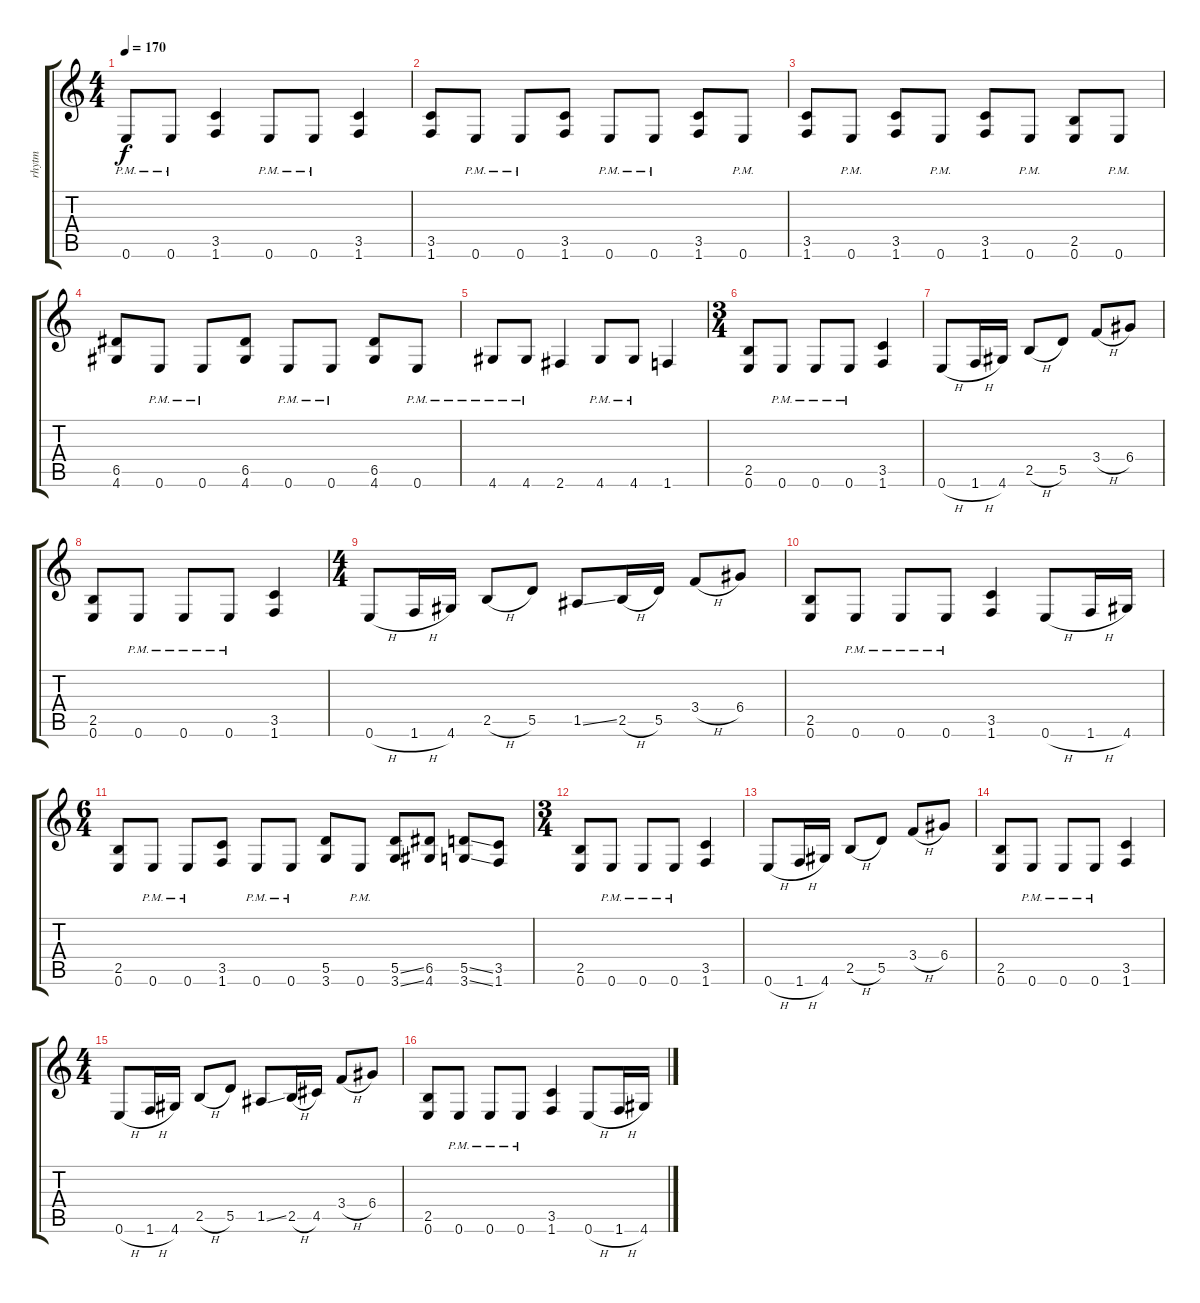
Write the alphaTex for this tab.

\track ("rhytm" "rhytm") {instrument distortionguitar}
\staff {score tabs}
\tuning (E4 B3 G3 D3 A2 E2) {hide}
\ts (4 4)
\tempo 170
\clef g2
\ks c
0.6{pm}.8{dy f} 0.6{pm}.8 (3.5 1.6).4 0.6{pm}.8 0.6{pm}.8 (3.5 1.6).4 |
(3.5 1.6).8 0.6{pm}.8 0.6{pm}.8 (3.5 1.6).8 0.6{pm}.8 0.6{pm}.8 (3.5 1.6).8 0.6{pm}.8 |
(3.5 1.6).8 0.6{pm}.8 (3.5 1.6).8 0.6{pm}.8 (3.5 1.6).8 0.6{pm}.8 (2.5 0.6).8 0.6{pm}.8 |
(6.5 4.6).8 0.6{pm}.8 0.6{pm}.8 (6.5 4.6).8 0.6{pm}.8 0.6{pm}.8 (6.5 4.6).8 0.6{pm}.8 |
4.6{pm}.8 4.6{pm}.8 2.6.4 4.6{pm}.8 4.6{pm}.8 1.6.4 |
\ts (3 4)
(2.5 0.6).8 0.6{pm}.8 0.6{pm}.8 0.6{pm}.8 (3.5 1.6).4 |
0.6{h}.8 1.6{h}.16 4.6.16 2.5{h}.8 5.5.8 3.4{h}.8 6.4.8 |
(2.5 0.6).8 0.6{pm}.8 0.6{pm}.8 0.6{pm}.8 (3.5 1.6).4 |
\ts (4 4)
0.6{h}.8 1.6{h}.16 4.6.16 2.5{h}.8 5.5.8 1.5{ss}.8 2.5{h}.16 5.5.16 3.4{h}.8 6.4.8 |
(2.5 0.6).8 0.6{pm}.8 0.6{pm}.8 0.6{pm}.8 (3.5 1.6).4 0.6{h}.8 1.6{h}.16 4.6.16 |
\ts (6 4)
(2.5 0.6).8 0.6{pm}.8 0.6{pm}.8 (3.5 1.6).8 0.6{pm}.8 0.6{pm}.8 (5.5 3.6).8 0.6{pm}.8 (5.5{ss} 3.6{ss}).8 (6.5 4.6).8 (5.5{ss} 3.6{ss}).8 (3.5 1.6).8 |
\ts (3 4)
(2.5 0.6).8 0.6{pm}.8 0.6{pm}.8 0.6{pm}.8 (3.5 1.6).4 |
0.6{h}.8 1.6{h}.16 4.6.16 2.5{h}.8 5.5.8 3.4{h}.8 6.4.8 |
(2.5 0.6).8 0.6{pm}.8 0.6{pm}.8 0.6{pm}.8 (3.5 1.6).4 |
\ts (4 4)
0.6{h}.8 1.6{h}.16 4.6.16 2.5{h}.8 5.5.8 1.5{ss}.8 2.5{h}.16 4.5.16 3.4{h}.8 6.4.8 |
(2.5 0.6).8 0.6{pm}.8 0.6{pm}.8 0.6{pm}.8 (3.5 1.6).4 0.6{h}.8 1.6{h}.16 4.6.16
